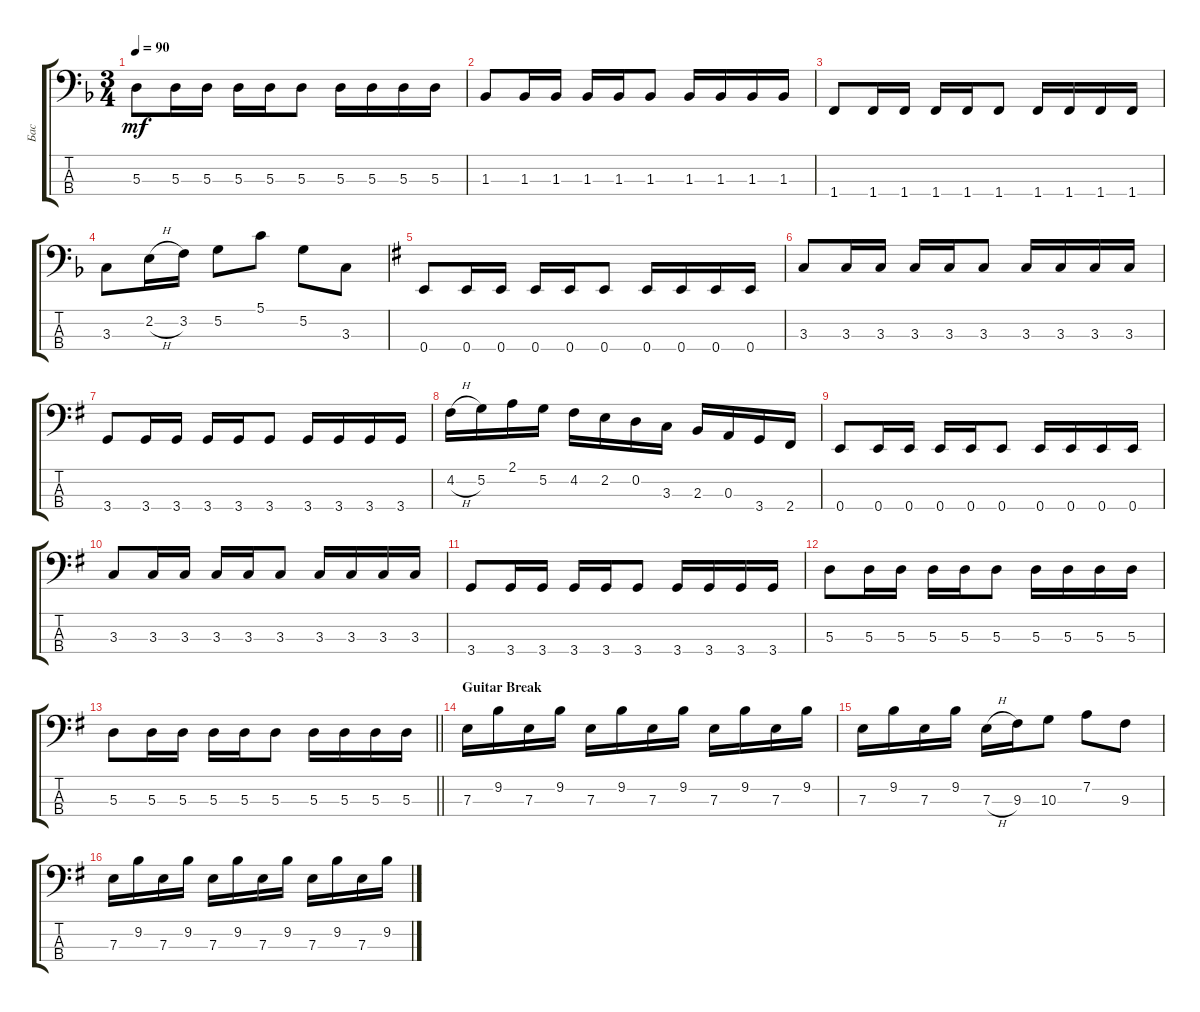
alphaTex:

\track ("Бас" "Бас") {instrument acousticbass}
\staff {score tabs}
\tuning (G2 D2 A1 E1) {hide}
\ts (3 4)
\tempo 90
\clef f4
\ks dminor
5.3.8{dy mf} 5.3.16 5.3.16 5.3.16 5.3.16 5.3.8 5.3.16 5.3.16 5.3.16 5.3.16 |
1.3.8 1.3.16 1.3.16 1.3.16 1.3.16 1.3.8 1.3.16 1.3.16 1.3.16 1.3.16 |
1.4.8 1.4.16 1.4.16 1.4.16 1.4.16 1.4.8 1.4.16 1.4.16 1.4.16 1.4.16 |
3.3.8 2.2{h}.16 3.2.16 5.2.8 5.1.8 5.2.8 3.3.8 |
\ks eminor
0.4.8 0.4.16 0.4.16 0.4.16 0.4.16 0.4.8 0.4.16 0.4.16 0.4.16 0.4.16 |
3.3.8 3.3.16 3.3.16 3.3.16 3.3.16 3.3.8 3.3.16 3.3.16 3.3.16 3.3.16 |
3.4.8 3.4.16 3.4.16 3.4.16 3.4.16 3.4.8 3.4.16 3.4.16 3.4.16 3.4.16 |
4.2{h}.16 5.2.16 2.1.16 5.2.16 4.2.16 2.2.16 0.2.16 3.3.16 2.3.16 0.3.16 3.4.16 2.4.16 |
0.4.8 0.4.16 0.4.16 0.4.16 0.4.16 0.4.8 0.4.16 0.4.16 0.4.16 0.4.16 |
3.3.8 3.3.16 3.3.16 3.3.16 3.3.16 3.3.8 3.3.16 3.3.16 3.3.16 3.3.16 |
3.4.8 3.4.16 3.4.16 3.4.16 3.4.16 3.4.8 3.4.16 3.4.16 3.4.16 3.4.16 |
5.3.8 5.3.16 5.3.16 5.3.16 5.3.16 5.3.8 5.3.16 5.3.16 5.3.16 5.3.16 |
\barLineRight lightlight
5.3.8 5.3.16 5.3.16 5.3.16 5.3.16 5.3.8 5.3.16 5.3.16 5.3.16 5.3.16 |
\section ("" "Guitar Break")
7.3.16 9.2.16 7.3.16 9.2.16 7.3.16 9.2.16 7.3.16 9.2.16 7.3.16 9.2.16 7.3.16 9.2.16 |
7.3.16 9.2.16 7.3.16 9.2.16 7.3{h}.16 9.3.16 10.3.8 7.2.8 9.3.8 |
7.3.16 9.2.16 7.3.16 9.2.16 7.3.16 9.2.16 7.3.16 9.2.16 7.3.16 9.2.16 7.3.16 9.2.16
